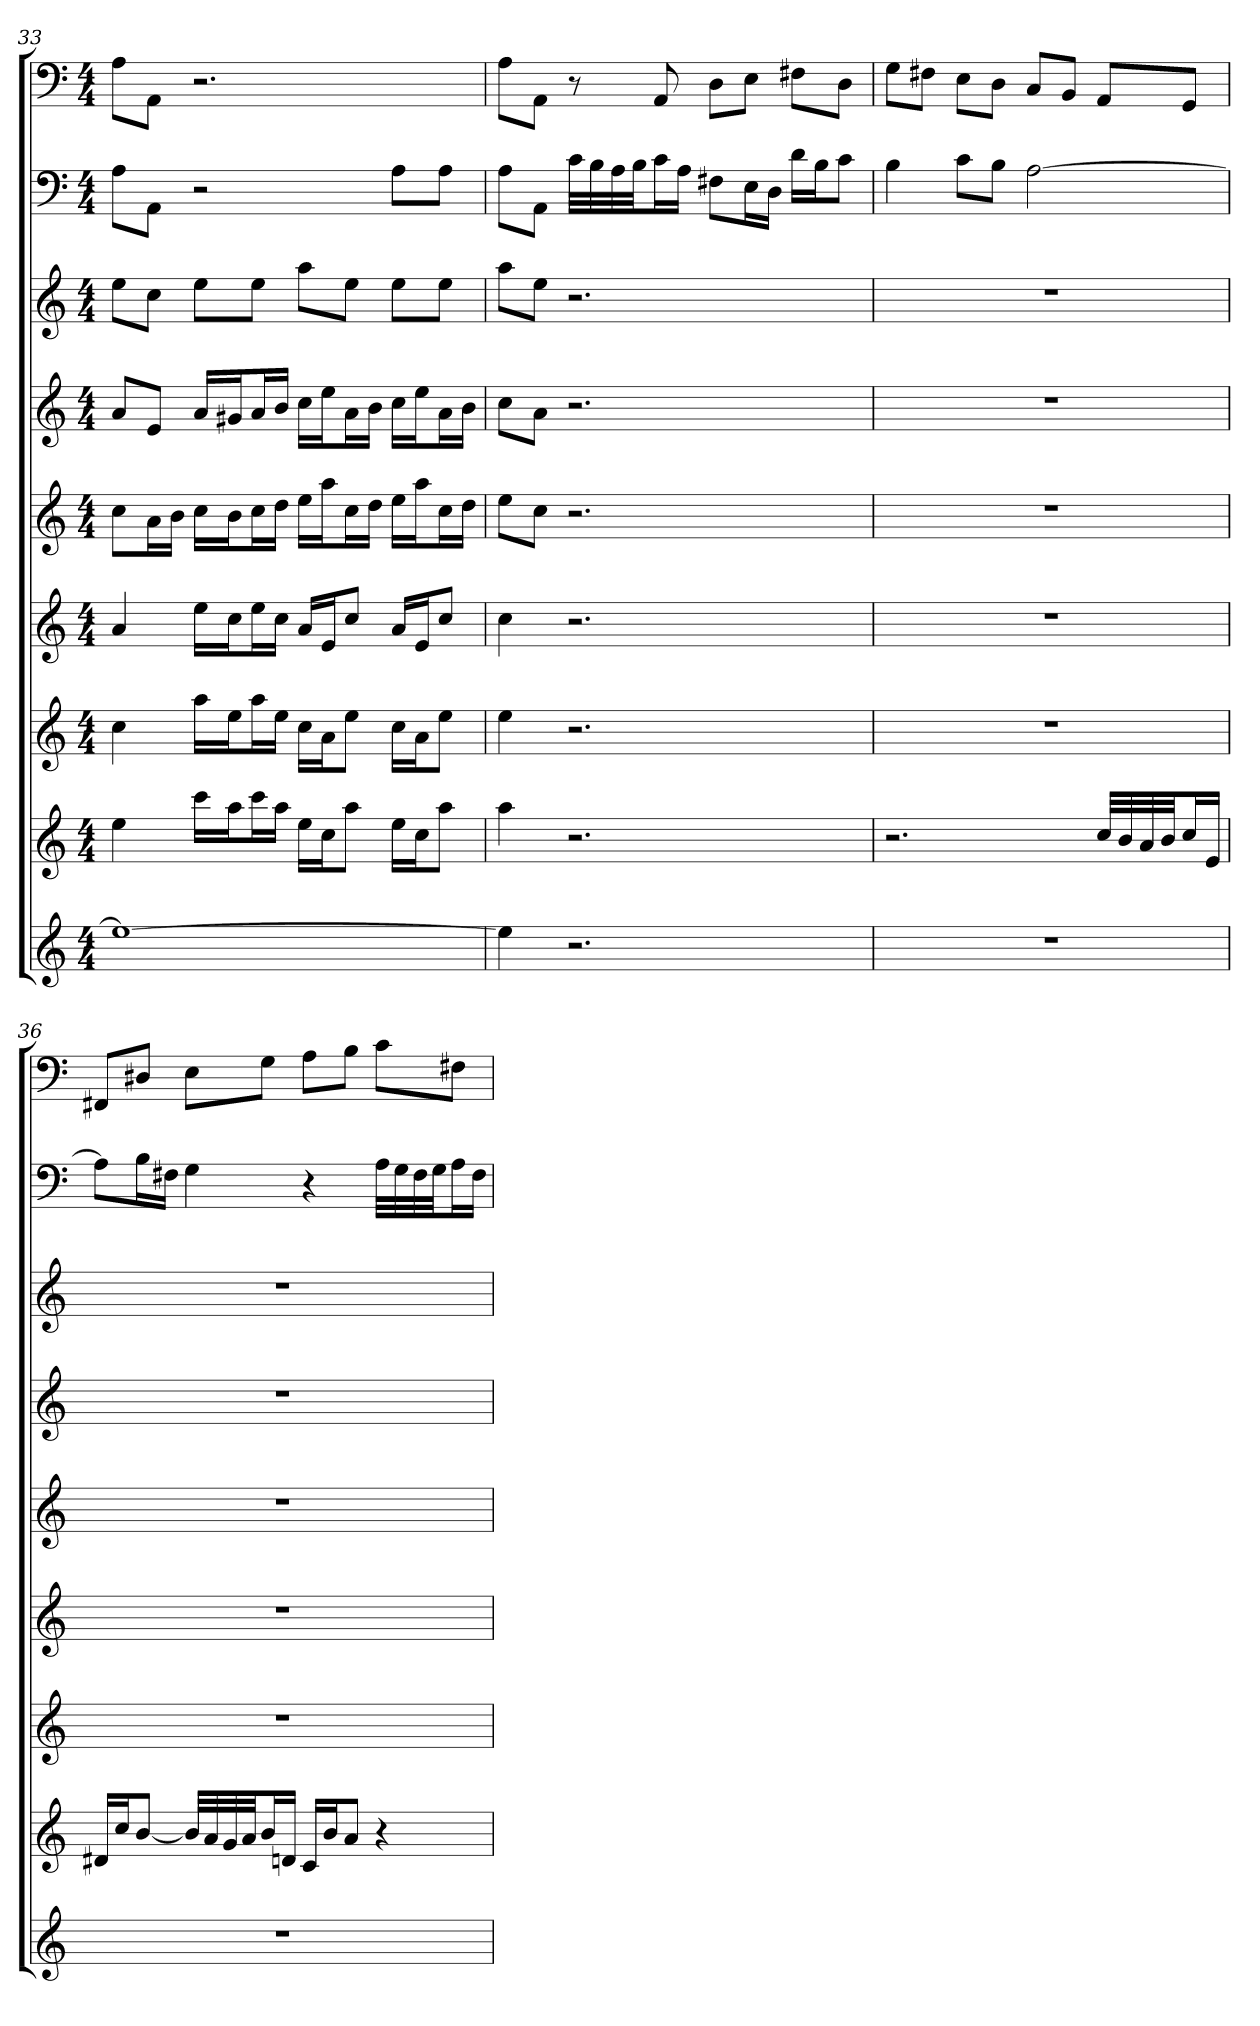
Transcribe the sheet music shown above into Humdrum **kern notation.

**kern	**kern	**kern	**kern	**kern	**kern	**kern	**kern	**kern
*part9	*part8	*part7	*part6	*part5	*part4	*part3	*part2	*part1
*staff9	*staff8	*staff7	*staff6	*staff5	*staff4	*staff3	*staff2	*staff1
*k[]	*k[]	*k[]	*k[]	*k[]	*k[]	*k[]	*k[]	*k[]
*C:	*C:	*C:	*C:	*C:	*C:	*C:	*C:	*C:
*M4/4	*M4/4	*M4/4	*M4/4	*M4/4	*M4/4	*M4/4	*M4/4	*M4/4
=33	=33	=33	=33	=33	=33	=33	=33	=33
1ee_	4ee	4cc	4a	8ccL	8aL	8eeL	8AL	8AL
.	.	.	.	16aL	8eJ	8ccJ	8AAJ	8AAJ
.	.	.	.	16bJJ	.	.	.	.
.	16cccLL	16aaLL	16eeLL	16ccLL	16aLL	8eeL	2r	2.r
.	16aaJ	16eeJ	16ccJ	16bJ	16g#XJ	.	.	.
.	16cccL	16aaL	16eeL	16ccL	16aL	8eeJ	.	.
.	16aaJJ	16eeJJ	16ccJJ	16ddJJ	16bJJ	.	.	.
.	16eeLL	16ccLL	16aLL	16eeLL	16ccLL	8aaL	.	.
.	16ccJ	16aJ	16eJ	16aaJ	16eeJ	.	.	.
.	8aaJ	8eeJ	8ccJ	16ccL	16aL	8eeJ	.	.
.	.	.	.	16ddJJ	16bJJ	.	.	.
.	16eeLL	16ccLL	16aLL	16eeLL	16ccLL	8eeL	8AL	.
.	16ccJ	16aJ	16eJ	16aaJ	16eeJ	.	.	.
.	8aaJ	8eeJ	8ccJ	16ccL	16aL	8eeJ	8AJ	.
.	.	.	.	16ddJJ	16bJJ	.	.	.
=34	=34	=34	=34	=34	=34	=34	=34	=34
4ee]	4aa	4ee	4cc	8eeL	8ccL	8aaL	8AL	8AL
.	.	.	.	8ccJ	8aJ	8eeJ	8AAJ	8AAJ
2.r	2.r	2.r	2.r	2.r	2.r	2.r	32cLLL	8r
.	.	.	.	.	.	.	32B	.
.	.	.	.	.	.	.	32A	.
.	.	.	.	.	.	.	32BJJ	.
.	.	.	.	.	.	.	16cL	8AA
.	.	.	.	.	.	.	16AJJ	.
.	.	.	.	.	.	.	8F#XL	8DL
.	.	.	.	.	.	.	16EL	8EJ
.	.	.	.	.	.	.	16DJJ	.
.	.	.	.	.	.	.	16dLL	8F#XL
.	.	.	.	.	.	.	16BJ	.
.	.	.	.	.	.	.	8cJ	8DJ
=35	=35	=35	=35	=35	=35	=35	=35	=35
1r	2.r	1r	1r	1r	1r	1r	4B	8GL
.	.	.	.	.	.	.	.	8F#XJ
.	.	.	.	.	.	.	8cL	8EL
.	.	.	.	.	.	.	8BJ	8DJ
.	.	.	.	.	.	.	[2A	8CL
.	.	.	.	.	.	.	.	8BBJ
.	32ccLLL	.	.	.	.	.	.	8AAL
.	32b	.	.	.	.	.	.	.
.	32a	.	.	.	.	.	.	.
.	32bJJ	.	.	.	.	.	.	.
.	16ccL	.	.	.	.	.	.	8GGJ
.	16eJJ	.	.	.	.	.	.	.
=36	=36	=36	=36	=36	=36	=36	=36	=36
1r	16d#XLL	1r	1r	1r	1r	1r	8AL]	8FF#XL
.	16ccJ	.	.	.	.	.	.	.
.	[8bJ	.	.	.	.	.	16BL	8D#XJ
.	.	.	.	.	.	.	16F#XJJ	.
.	32bLLL]	.	.	.	.	.	4G	8EL
.	32a	.	.	.	.	.	.	.
.	32g	.	.	.	.	.	.	.
.	32aJJ	.	.	.	.	.	.	.
.	16bL	.	.	.	.	.	.	8GJ
.	16dnJJ	.	.	.	.	.	.	.
.	16cLL	.	.	.	.	.	4r	8AL
.	16bJ	.	.	.	.	.	.	.
.	8aJ	.	.	.	.	.	.	8BJ
.	4r	.	.	.	.	.	32ALLL	8cL
.	.	.	.	.	.	.	32G	.
.	.	.	.	.	.	.	32F#	.
.	.	.	.	.	.	.	32GJJ	.
.	.	.	.	.	.	.	16AL	8F#XJ
.	.	.	.	.	.	.	16F#JJ	.
=	=	=	=	=	=	=	=	=
*-	*-	*-	*-	*-	*-	*-	*-	*-
